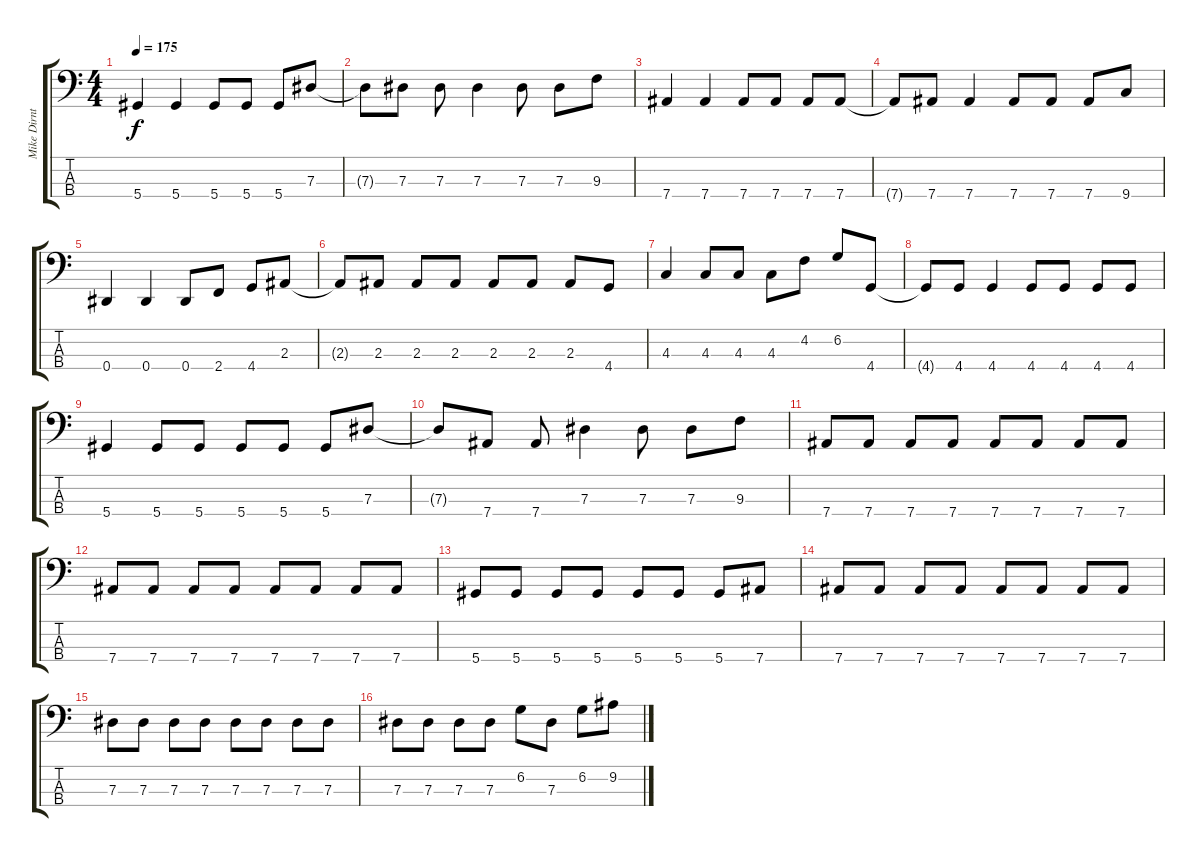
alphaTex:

\track ("Mike Dirnt - Bass" "Mike Dirnt") {instrument electricbasspick}
\staff {score tabs}
\tuning (Gb2 Db2 Ab1 Eb1) {hide}
\ts (4 4)
\tempo 175
\clef f4
\ks c
5.4.4{dy f} 5.4.4 5.4.8 5.4.8 5.4.8 7.3.8 |
7.3{t}.8 7.3.8 7.3.8 7.3.4 7.3.8 7.3.8 9.3.8 |
7.4.4 7.4.4 7.4.8 7.4.8 7.4.8 7.4.8 |
7.4{t}.8 7.4.8 7.4.4 7.4.8 7.4.8 7.4.8 9.4.8 |
0.4.4 0.4.4 0.4.8 2.4.8 4.4.8 2.3.8 |
2.3{t}.8 2.3.8 2.3.8 2.3.8 2.3.8 2.3.8 2.3.8 4.4.8 |
4.3.4 4.3.8 4.3.8 4.3.8 4.2.8 6.2.8 4.4.8 |
4.4{t}.8 4.4.8 4.4.4 4.4.8 4.4.8 4.4.8 4.4.8 |
5.4.4 5.4.8 5.4.8 5.4.8 5.4.8 5.4.8 7.3.8 |
7.3{t}.8 7.4.8 7.4.8 7.3.4 7.3.8 7.3.8 9.3.8 |
7.4.8 7.4.8 7.4.8 7.4.8 7.4.8 7.4.8 7.4.8 7.4.8 |
7.4.8 7.4.8 7.4.8 7.4.8 7.4.8 7.4.8 7.4.8 7.4.8 |
5.4.8 5.4.8 5.4.8 5.4.8 5.4.8 5.4.8 5.4.8 7.4.8 |
7.4.8 7.4.8 7.4.8 7.4.8 7.4.8 7.4.8 7.4.8 7.4.8 |
7.3.8 7.3.8 7.3.8 7.3.8 7.3.8 7.3.8 7.3.8 7.3.8 |
7.3.8 7.3.8 7.3.8 7.3.8 6.2.8 7.3.8 6.2.8 9.2.8
